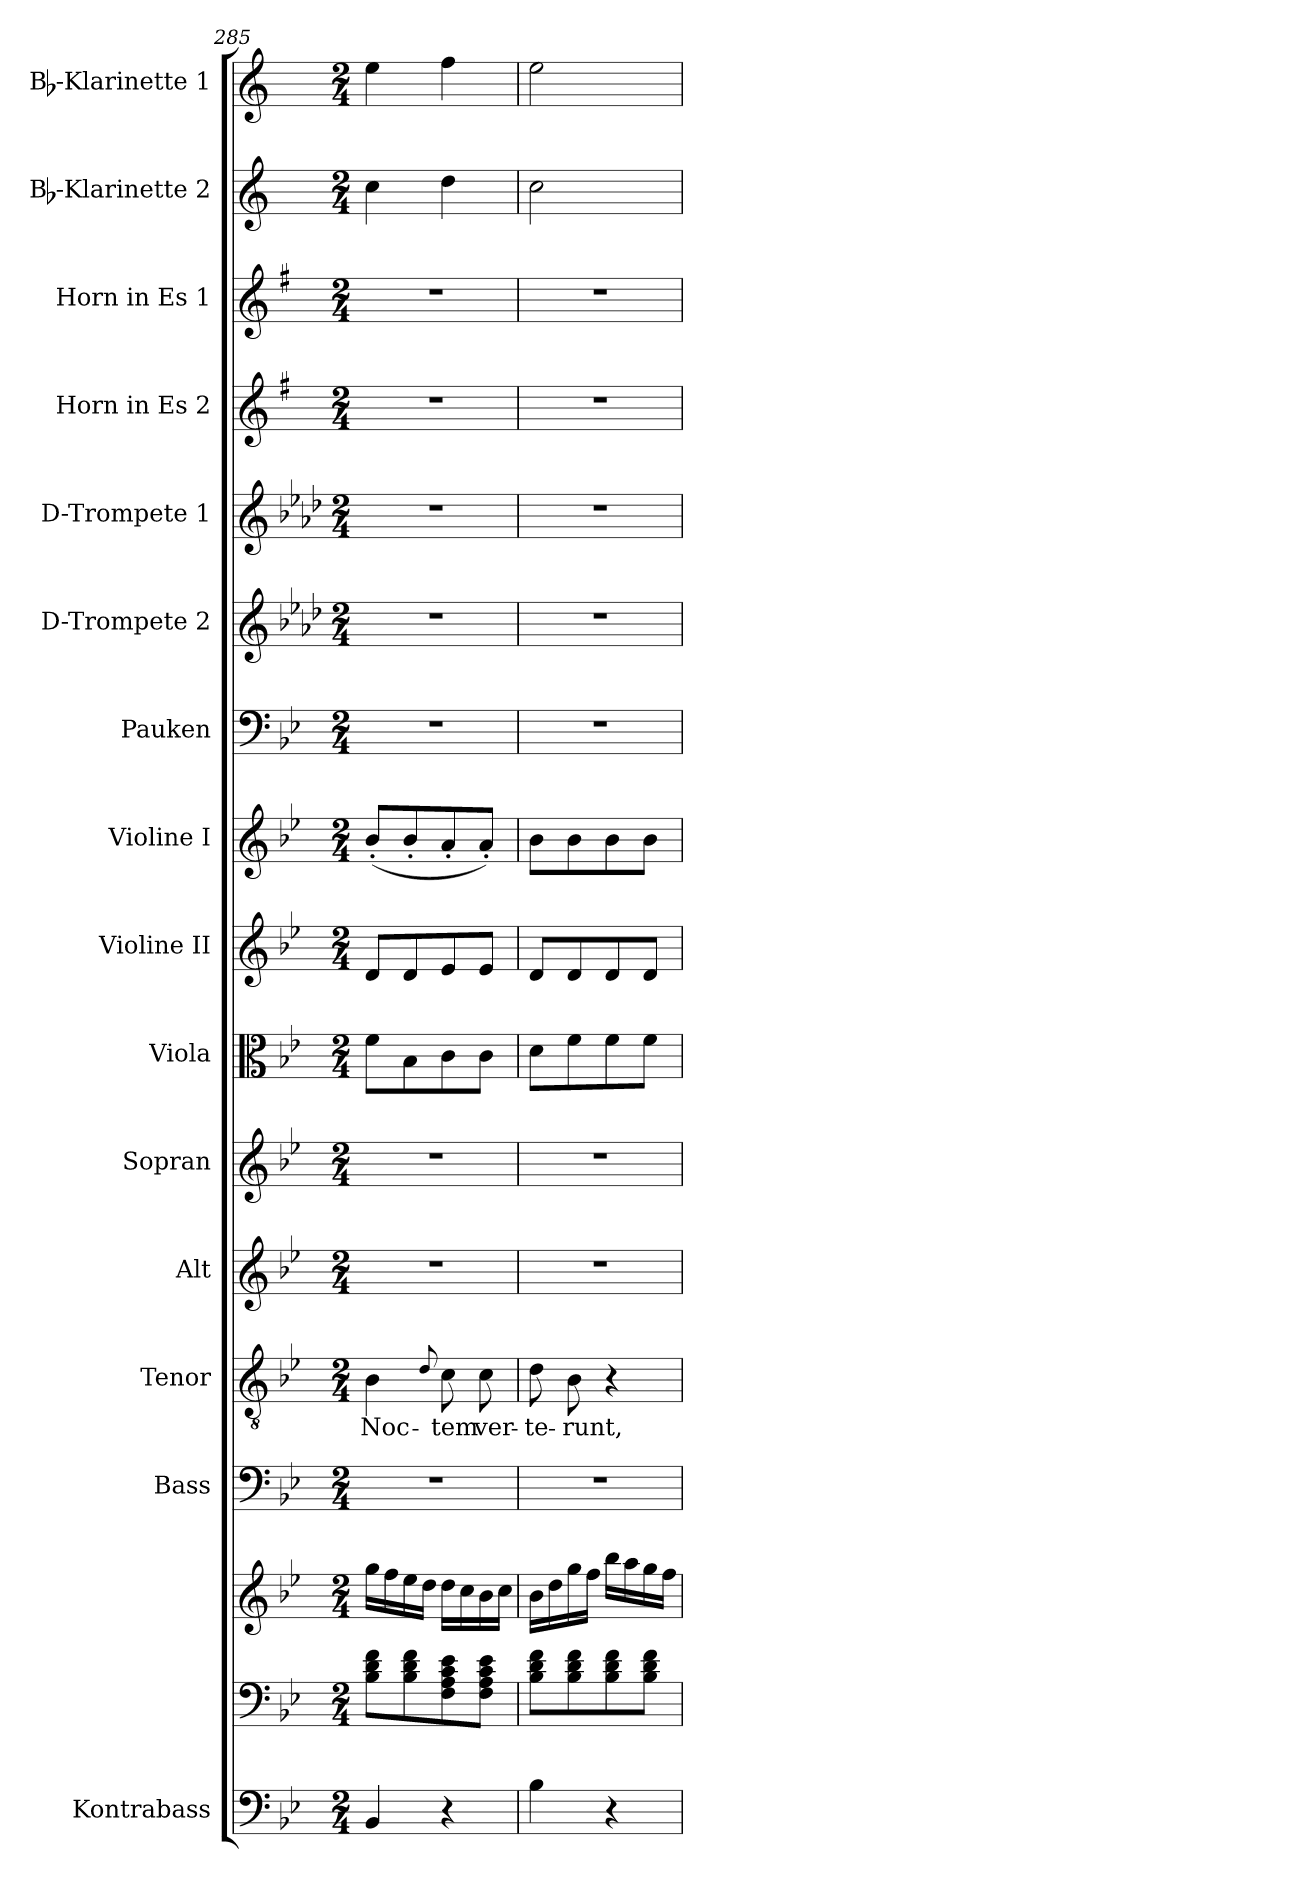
**kern	**kern	**kern	**kern	**kern	**text	**kern	**kern	**kern	**kern	**kern	**kern	**kern	**kern	**kern	**kern	**kern	**kern
*part16	*part15	*part15	*part14	*part13	*part13	*part12	*part11	*part10	*part9	*part8	*part7	*part6	*part5	*part4	*part3	*part2	*part1
*staff17	*staff16	*staff15	*staff14	*staff13	*staff13	*staff12	*staff11	*staff10	*staff9	*staff8	*staff7	*staff6	*staff5	*staff4	*staff3	*staff2	*staff1
*I"Kontrabass	*	*	*I"Bass	*I"Tenor	*	*I"Alt	*I"Sopran	*I"Viola	*I"Violine II	*I"Violine I	*I"Pauken	*I"D-Trompete 2	*I"D-Trompete 1	*I"Horn in Es 2	*I"Horn in Es 1	*I"Bb-Klarinette 2	*I"Bb-Klarinette 1
*I'Kb.	*	*	*I'B.	*I'T.	*	*I'A.	*I'S.	*I'Vla.	*I'Vl. II	*I'Vl. I	*I'Pk.	*I'D Trp. 2	*I'D Trp. 1	*	*	*I'Bb Kl. 2	*I'Bb Kl. 1
*clefF4	*clefF4	*clefG2	*clefF4	*clefGv2	*	*clefG2	*clefG2	*clefC3	*clefG2	*clefG2	*clefF4	*clefG2	*clefG2	*clefG2	*clefG2	*clefG2	*clefG2
*ITrd7c12	*	*	*	*	*	*	*	*	*	*	*	*ITrd-1c-2	*ITrd-1c-2	*ITrd5c9	*ITrd5c9	*ITrd1c2	*ITrd1c2
*k[b-e-]	*k[b-e-]	*k[b-e-]	*k[b-e-]	*k[b-e-]	*	*k[b-e-]	*k[b-e-]	*k[b-e-]	*k[b-e-]	*k[b-e-]	*k[b-e-]	*k[b-e-]	*k[b-e-]	*k[b-e-]	*k[b-e-]	*k[b-e-]	*k[b-e-]
*B-:	*B-:	*B-:	*B-:	*B-:	*	*B-:	*B-:	*B-:	*B-:	*B-:	*B-:	*B-:	*B-:	*B-:	*B-:	*B-:	*B-:
*M2/4	*M2/4	*M2/4	*M2/4	*M2/4	*	*M2/4	*M2/4	*M2/4	*M2/4	*M2/4	*M2/4	*M2/4	*M2/4	*M2/4	*M2/4	*M2/4	*M2/4
=285	=285	=285	=285	=285	=285	=285	=285	=285	=285	=285	=285	=285	=285	=285	=285	=285	=285
!	!	!	!	!	!LO:LY:b	!	!	!	!	!	!	!	!	!	!	!	!
4BBB-/	8B-\ 8d\ 8f\L	16gg\LL	2r	4B-\	Noc-	2r	2r	8f\L	8d/L	(<8b-'</L	2r	2r	2r	2r	2r	4b-\	4dd\
.	.	16ff\	.	.	.	.	.	.	.	.	.	.	.	.	.	.	.
.	8B-\ 8d\ 8f\	16ee-\	.	.	.	.	.	8B-\	8d/	8b-'</	.	.	.	.	.	.	.
.	.	16dd\JJ	.	.	.	.	.	.	.	.	.	.	.	.	.	.	.
.	.	.	.	8qqd/	.	.	.	.	.	.	.	.	.	.	.	.	.
!	!	!	!	!	!LO:LY:b	!	!	!	!	!	!	!	!	!	!	!	!
4r	8F\ 8A\ 8c\ 8e-\	16dd\LL	.	8c\	-tem	.	.	8c\	8e-/	8a'</	.	.	.	.	.	4cc\	4ee-\
.	.	16cc\	.	.	.	.	.	.	.	.	.	.	.	.	.	.	.
!	!	!	!	!	!LO:LY:b	!	!	!	!	!	!	!	!	!	!	!	!
.	8F\ 8A\ 8c\ 8e-\J	16b-\	.	8c\	ver-	.	.	8c\J	8e-/J	8a'</J)	.	.	.	.	.	.	.
.	.	16cc\JJ	.	.	.	.	.	.	.	.	.	.	.	.	.	.	.
=286	=286	=286	=286	=286	=286	=286	=286	=286	=286	=286	=286	=286	=286	=286	=286	=286	=286
!	!	!	!	!	!LO:LY:b	!	!	!	!	!	!	!	!	!	!	!	!
4BB-\	8B-\ 8d\ 8f\L	16b-\LL	2r	8d\	-te-	2r	2r	8d\L	8d/L	8b-\L	2r	2r	2r	2r	2r	2b-\	2dd\
.	.	16dd\	.	.	.	.	.	.	.	.	.	.	.	.	.	.	.
!	!	!	!	!	!LO:LY:b	!	!	!	!	!	!	!	!	!	!	!	!
.	8B-\ 8d\ 8f\	16gg\	.	8B-\	-runt,	.	.	8f\	8d/	8b-\	.	.	.	.	.	.	.
.	.	16ff\JJ	.	.	.	.	.	.	.	.	.	.	.	.	.	.	.
4r	8B-\ 8d\ 8f\	16bb-\LL	.	4r	.	.	.	8f\	8d/	8b-\	.	.	.	.	.	.	.
.	.	16aa\	.	.	.	.	.	.	.	.	.	.	.	.	.	.	.
.	8B-\ 8d\ 8f\J	16gg\	.	.	.	.	.	8f\J	8d/J	8b-\J	.	.	.	.	.	.	.
.	.	16ff\JJ	.	.	.	.	.	.	.	.	.	.	.	.	.	.	.
=	=	=	=	=	=	=	=	=	=	=	=	=	=	=	=	=	=
*-	*-	*-	*-	*-	*-	*-	*-	*-	*-	*-	*-	*-	*-	*-	*-	*-	*-
